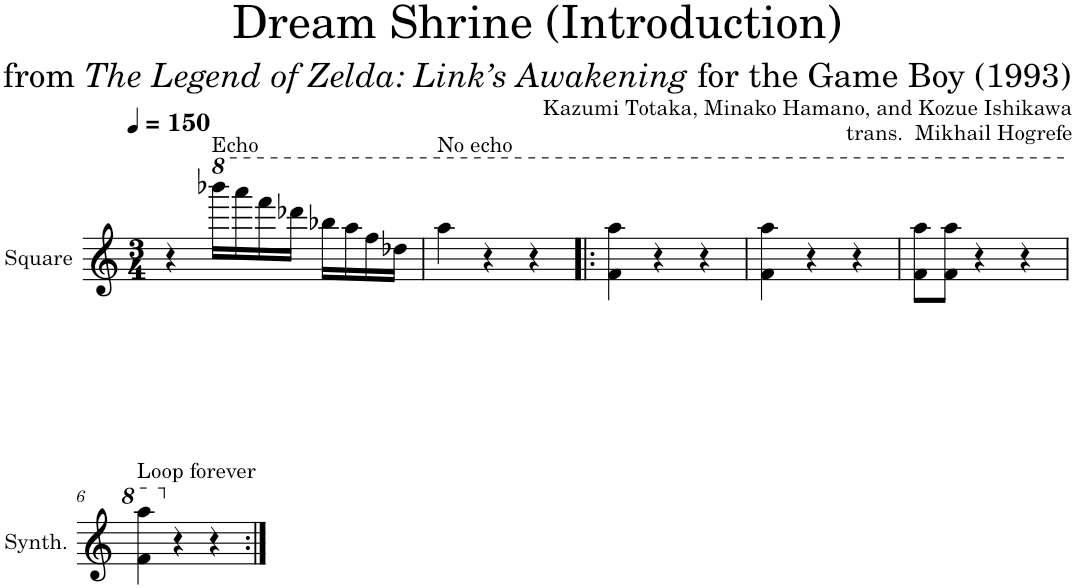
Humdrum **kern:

**kern	**dynam	**kern
*part2	*part2	*part1
*staff2	*staff2	*staff1
*I"Square Synthesizer	*	*I"Square
*	*	*I'S.
*stria5	*	*
*clefG2	*	*clefG2
*k[]	*	*k[]
*M3/4	*	*M3/4
*MM150	*	*MM150
=1	=1	=1
4r	.	4r
*	*	*8va
!	!	!LO:TX:a:t=Echo
16r	.	16bbbb-X\LL
32r	.	16aaaa\
*8va	*	*
!	!LO:DY:b	!
16bbbb-X\LL	mp	.
.	.	16ffff\
16aaaa\	.	.
.	.	16dddd-X\JJ
16ffff\JJ	.	.
.	.	16bbb-X\LL
16dddd-X\LL	.	.
.	.	16aaa\
16bbb-X\J	.	.
.	.	16fff\
16aaa\L	.	.
.	.	16ddd-X\JJ
[32fff\JJk	.	.
=2	=2	=2
!	!	!LO:TX:a:t=No echo
32fff\KLL]	.	4aaa\
16ddd-X\JJ	.	.
*X8va	*	*
32r	.	.
8r	.	.
4r	.	4r
4r	.	4r
=3!|:	=3!|:	=3!|:
2.r	.	4ff\ 4aaa\
.	.	4r
.	.	4r
=4	=4	=4
2.r	.	4ff\ 4aaa\
.	.	4r
.	.	4r
=5	=5	=5
2.r	.	8ff\ 8aaa\L
.	.	8ff\ 8aaa\J
.	.	4r
.	.	4r
!!LO:LB:g=z
=6	=6	=6
!	!	!LO:TX:a:t=Loop forever
2.r	.	4ff\ 4aaa\
*	*	*X8va
.	.	4r
.	.	4r
=:|!	=:|!	=:|!
*-	*-	*-
